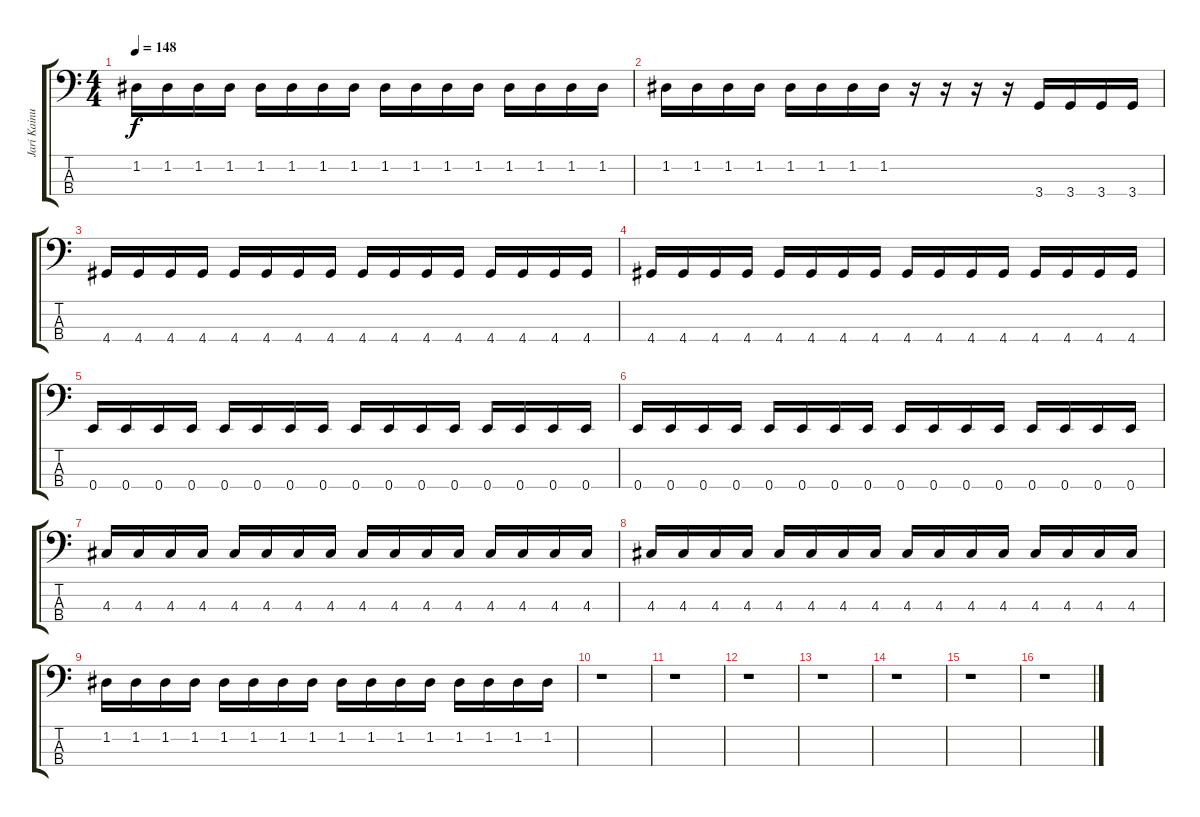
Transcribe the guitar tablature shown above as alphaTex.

\track ("Jari Kainulainen" "Jari Kainu") {instrument electricbassfinger}
\staff {score tabs}
\tuning (G2 D2 A1 E1) {hide}
\ts (4 4)
\tempo 148
\clef f4
\ks c
1.2.16{dy f} 1.2.16 1.2.16 1.2.16 1.2.16 1.2.16 1.2.16 1.2.16 1.2.16 1.2.16 1.2.16 1.2.16 1.2.16 1.2.16 1.2.16 1.2.16 |
1.2.16 1.2.16 1.2.16 1.2.16 1.2.16 1.2.16 1.2.16 1.2.16 r.16 r.16 r.16 r.16 3.4.16 3.4.16 3.4.16 3.4.16 |
4.4.16 4.4.16 4.4.16 4.4.16 4.4.16 4.4.16 4.4.16 4.4.16 4.4.16 4.4.16 4.4.16 4.4.16 4.4.16 4.4.16 4.4.16 4.4.16 |
4.4.16 4.4.16 4.4.16 4.4.16 4.4.16 4.4.16 4.4.16 4.4.16 4.4.16 4.4.16 4.4.16 4.4.16 4.4.16 4.4.16 4.4.16 4.4.16 |
0.4.16 0.4.16 0.4.16 0.4.16 0.4.16 0.4.16 0.4.16 0.4.16 0.4.16 0.4.16 0.4.16 0.4.16 0.4.16 0.4.16 0.4.16 0.4.16 |
0.4.16 0.4.16 0.4.16 0.4.16 0.4.16 0.4.16 0.4.16 0.4.16 0.4.16 0.4.16 0.4.16 0.4.16 0.4.16 0.4.16 0.4.16 0.4.16 |
4.3.16 4.3.16 4.3.16 4.3.16 4.3.16 4.3.16 4.3.16 4.3.16 4.3.16 4.3.16 4.3.16 4.3.16 4.3.16 4.3.16 4.3.16 4.3.16 |
4.3.16 4.3.16 4.3.16 4.3.16 4.3.16 4.3.16 4.3.16 4.3.16 4.3.16 4.3.16 4.3.16 4.3.16 4.3.16 4.3.16 4.3.16 4.3.16 |
1.2.16 1.2.16 1.2.16 1.2.16 1.2.16 1.2.16 1.2.16 1.2.16 1.2.16 1.2.16 1.2.16 1.2.16 1.2.16 1.2.16 1.2.16 1.2.16 |
r.1 |
r.1 |
r.1 |
r.1 |
r.1 |
r.1 |
r.1
